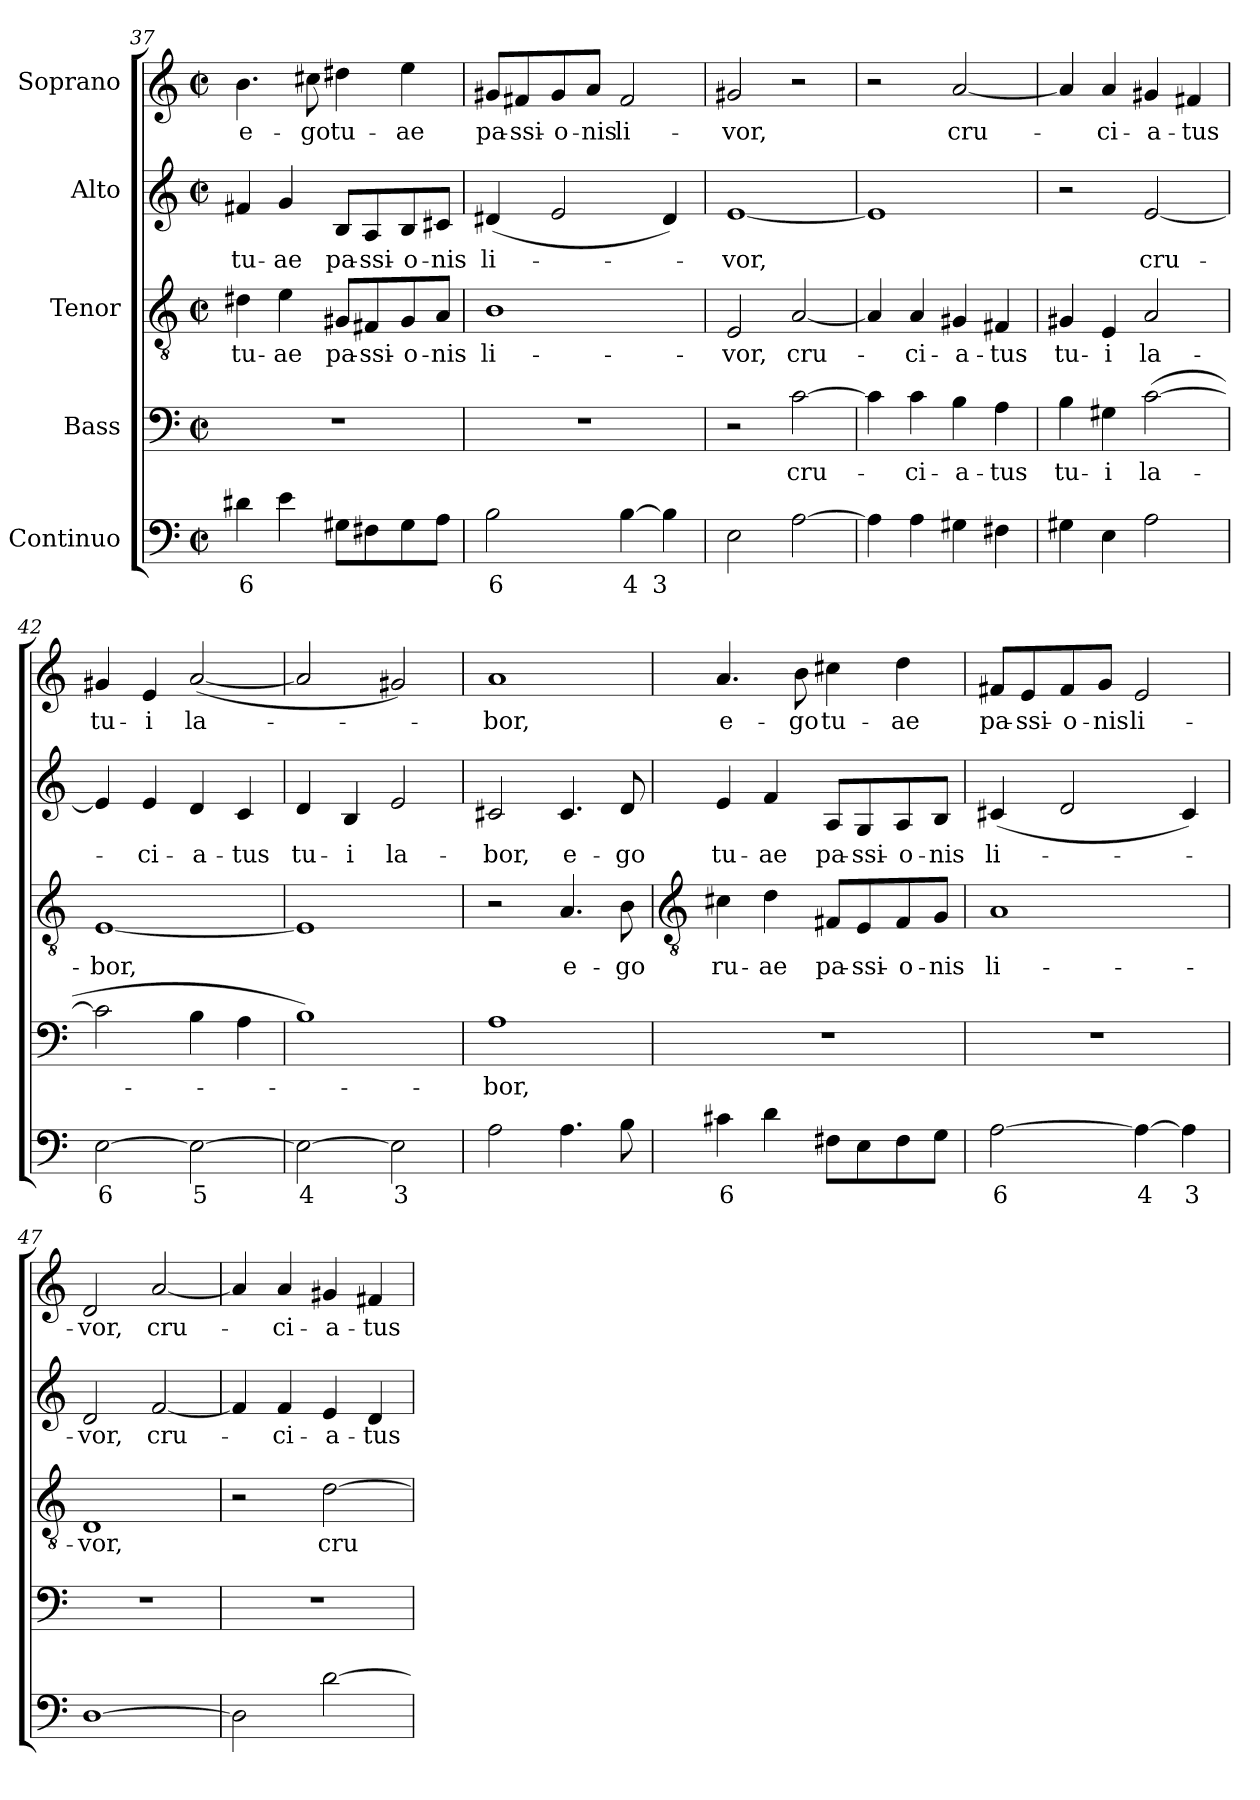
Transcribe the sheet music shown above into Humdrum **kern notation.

**kern	**text	**kern	**text	**kern	**text	**kern	**text	**kern	**text
*part5	*part5	*part4	*part4	*part3	*part3	*part2	*part2	*part1	*part1
*staff5	*staff5	*staff4	*staff4	*staff3	*staff3	*staff2	*staff2	*staff1	*staff1
*I"Continuo	*	*I"Bass	*	*I"Tenor	*	*I"Alto	*	*I"Soprano	*
!!LO:LB:g=z
*clefF4	*	*clefF4	*	*clefGv2	*	*clefG2	*	*clefG2	*
*k[]	*	*k[]	*	*k[]	*	*k[]	*	*k[]	*
*C:	*	*C:	*	*C:	*	*C:	*	*C:	*
*M2/2	*	*M2/2	*	*M2/2	*	*M2/2	*	*M2/2	*
*met(c|)	*	*met(c|)	*	*met(c|)	*	*met(c|)	*	*met(c|)	*
=37	=37	=37	=37	=37	=37	=37	=37	=37	=37
!	!LO:LY:b	!	!	!	!LO:LY:b	!	!LO:LY:b	!	!LO:LY:b
4d#X	6	1r	.	4d#X	tu-	4f#X	tu-	4.b	e-
!	!	!	!	!	!LO:LY:b	!	!LO:LY:b	!	!
4e	.	.	.	4e	-ae	4g	-ae	.	.
!	!	!	!	!	!	!	!	!	!LO:LY:b
.	.	.	.	.	.	.	.	8cc#X	-go
!	!	!	!	!	!LO:LY:b	!	!LO:LY:b	!	!LO:LY:b
8G#XL	.	.	.	8G#/L	pa-	8B/L	pa-	4dd#X	tu-
!	!	!	!	!	!LO:LY:b	!	!LO:LY:b	!	!
8F#X	.	.	.	8F#X/	-ssi-	8A/	-ssi-	.	.
!	!	!	!	!	!LO:LY:b	!	!LO:LY:b	!	!LO:LY:b
8G#	.	.	.	8G#/	-o-	8B/	-o-	4ee	-ae
!	!	!	!	!	!LO:LY:b	!	!LO:LY:b	!	!
8AJ	.	.	.	8A/J	-nis	8c#X/J	-nis	.	.
=38	=38	=38	=38	=38	=38	=38	=38	=38	=38
!	!LO:LY:b	!	!	!	!LO:LY:b	!	!LO:LY:b	!	!LO:LY:b
2B	6	1r	.	1B	li-	(<4d#X	li-	8g#X/L	pa-
!	!	!	!	!	!	!	!	!	!LO:LY:b
.	.	.	.	.	.	.	.	8f#X/	-ssi-
!	!	!	!	!	!	!	!	!	!LO:LY:b
.	.	.	.	.	.	2e	.	8g#/	-o-
!	!	!	!	!	!	!	!	!	!LO:LY:b
.	.	.	.	.	.	.	.	8a/J	-nis
!	!LO:LY:b	!	!	!	!	!	!	!	!LO:LY:b
[4B	4	.	.	.	.	.	.	2f#	li-
!	!LO:LY:b	!	!	!	!	!	!	!	!
4B]	3	.	.	.	.	4d#)	.	.	.
=39	=39	=39	=39	=39	=39	=39	=39	=39	=39
!	!	!	!	!	!LO:LY:b	!	!LO:LY:b	!	!LO:LY:b
2E	.	2r	.	2E	-vor,	[1e	vor,	2g#	-vor,
!	!	!	!LO:LY:b	!	!LO:LY:b	!	!	!	!
[2A	.	[2c	cru-	[2A	cru-	.	.	2r	.
=40	=40	=40	=40	=40	=40	=40	=40	=40	=40
4A]	.	4c]	.	4A]	.	1e]	.	2r	.
!	!	!	!LO:LY:b	!	!LO:LY:b	!	!	!	!
4A	.	4c	ci-	4A	ci-	.	.	.	.
!	!	!	!LO:LY:b	!	!LO:LY:b	!	!	!	!LO:LY:b
4G#X	.	4B	-a-	4G#X	-a-	.	.	[2a	cru-
!	!	!	!LO:LY:b	!	!LO:LY:b	!	!	!	!
4F#X	.	4A	-tus	4F#X	-tus	.	.	.	.
=41	=41	=41	=41	=41	=41	=41	=41	=41	=41
!	!	!	!LO:LY:b	!	!LO:LY:b	!	!	!	!
4G#X	.	4B	tu-	4G#X	tu-	2r	.	4a]	.
!	!	!	!LO:LY:b	!	!LO:LY:b	!	!	!	!LO:LY:b
4E	.	4G#X	-i	4E	-i	.	.	4a	-ci-
!	!	!	!LO:LY:b	!	!LO:LY:b	!	!LO:LY:b	!	!LO:LY:b
2A	.	(>[2c	la-	2A	la-	[2e	cru-	4g#X	-a-
!	!	!	!	!	!	!	!	!	!LO:LY:b
.	.	.	.	.	.	.	.	4f#X	-tus
=42	=42	=42	=42	=42	=42	=42	=42	=42	=42
!	!LO:LY:b	!	!	!	!LO:LY:b	!	!	!	!LO:LY:b
[2E	6	2c]	.	[1E	-bor,	4e]	.	4g#X	tu-
!	!	!	!	!	!	!	!LO:LY:b	!	!LO:LY:b
.	.	.	.	.	.	4e	ci-	4e	-i
!	!LO:LY:b	!	!	!	!	!	!LO:LY:b	!	!LO:LY:b
2E_	5	4B	.	.	.	4d	-a-	(<[2a	la-
!	!	!	!	!	!	!	!LO:LY:b	!	!
.	.	4A	.	.	.	4c	-tus	.	.
=43	=43	=43	=43	=43	=43	=43	=43	=43	=43
!	!LO:LY:b	!	!	!	!	!	!LO:LY:b	!	!
2E_	4	1B)	.	1E]	.	4d	tu-	2a]	.
!	!	!	!	!	!	!	!LO:LY:b	!	!
.	.	.	.	.	.	4B	-i	.	.
!	!LO:LY:b	!	!	!	!	!	!LO:LY:b	!	!
2E]	3	.	.	.	.	2e	la-	2g#X)	.
=44	=44	=44	=44	=44	=44	=44	=44	=44	=44
!	!	!	!LO:LY:b	!	!	!	!LO:LY:b	!	!LO:LY:b
2A	.	1A	bor,	2r	.	2c#X	-bor,	1a	bor,
!	!	!	!	!	!LO:LY:b	!	!LO:LY:b	!	!
4.A	.	.	.	4.A	e-	4.c#	e-	.	.
!	!	!	!	!	!LO:LY:b	!	!LO:LY:b	!	!
8B	.	.	.	8B	-go	8d	-go	.	.
!!LO:LB:g=z
=45	=45	=45	=45	=45	=45	=45	=45	=45	=45
*	*	*	*	*clefGv2	*	*	*	*	*
!	!LO:LY:b	!	!	!	!LO:LY:b	!	!LO:LY:b	!	!LO:LY:b
4c#X	6	1r	.	4c#X	ru-	4e	tu-	4.a	e-
!	!	!	!	!	!LO:LY:b	!	!LO:LY:b	!	!
4d	.	.	.	4d	-ae	4f	-ae	.	.
!	!	!	!	!	!	!	!	!	!LO:LY:b
.	.	.	.	.	.	.	.	8b	-go
!	!	!	!	!	!LO:LY:b	!	!LO:LY:b	!	!LO:LY:b
8F#XL	.	.	.	8F#X/L	pa-	8A/L	pa-	4cc#X	tu-
!	!	!	!	!	!LO:LY:b	!	!LO:LY:b	!	!
8E	.	.	.	8E/	-ssi-	8G/	-ssi-	.	.
!	!	!	!	!	!LO:LY:b	!	!LO:LY:b	!	!LO:LY:b
8F#	.	.	.	8F#/	-o-	8A/	-o-	4dd	-ae
!	!	!	!	!	!LO:LY:b	!	!LO:LY:b	!	!
8GJ	.	.	.	8G/J	-nis	8B/J	-nis	.	.
=46	=46	=46	=46	=46	=46	=46	=46	=46	=46
!	!LO:LY:b	!	!	!	!LO:LY:b	!	!LO:LY:b	!	!LO:LY:b
[2A	6	1r	.	1A	li-	(<4c#X	li-	8f#X/L	pa-
!	!	!	!	!	!	!	!	!	!LO:LY:b
.	.	.	.	.	.	.	.	8e/	-ssi-
!	!	!	!	!	!	!	!	!	!LO:LY:b
.	.	.	.	.	.	2d	.	8f#/	-o-
!	!	!	!	!	!	!	!	!	!LO:LY:b
.	.	.	.	.	.	.	.	8g/J	-nis
!	!LO:LY:b	!	!	!	!	!	!	!	!LO:LY:b
4A_	4	.	.	.	.	.	.	2e	li-
!	!LO:LY:b	!	!	!	!	!	!	!	!
4A]	3	.	.	.	.	4c#)	.	.	.
=47	=47	=47	=47	=47	=47	=47	=47	=47	=47
!	!	!	!	!	!LO:LY:b	!	!LO:LY:b	!	!LO:LY:b
[1D	.	1r	.	1D	-vor,	2d	vor,	2d	-vor,
!	!	!	!	!	!	!	!LO:LY:b	!	!LO:LY:b
.	.	.	.	.	.	[2f	cru-	[2a	cru-
=48	=48	=48	=48	=48	=48	=48	=48	=48	=48
2D]	.	1r	.	2r	.	4f]	.	4a]	.
!	!	!	!	!	!	!	!LO:LY:b	!	!LO:LY:b
.	.	.	.	.	.	4f	ci-	4a	ci-
!	!	!	!	!	!LO:LY:b	!	!LO:LY:b	!	!LO:LY:b
[2d	.	.	.	[2d	cru-	4e	-a-	4g#X	-a-
!	!	!	!	!	!	!	!LO:LY:b	!	!LO:LY:b
.	.	.	.	.	.	4d	-tus	4f#X	-tus
=	=	=	=	=	=	=	=	=	=
*-	*-	*-	*-	*-	*-	*-	*-	*-	*-
